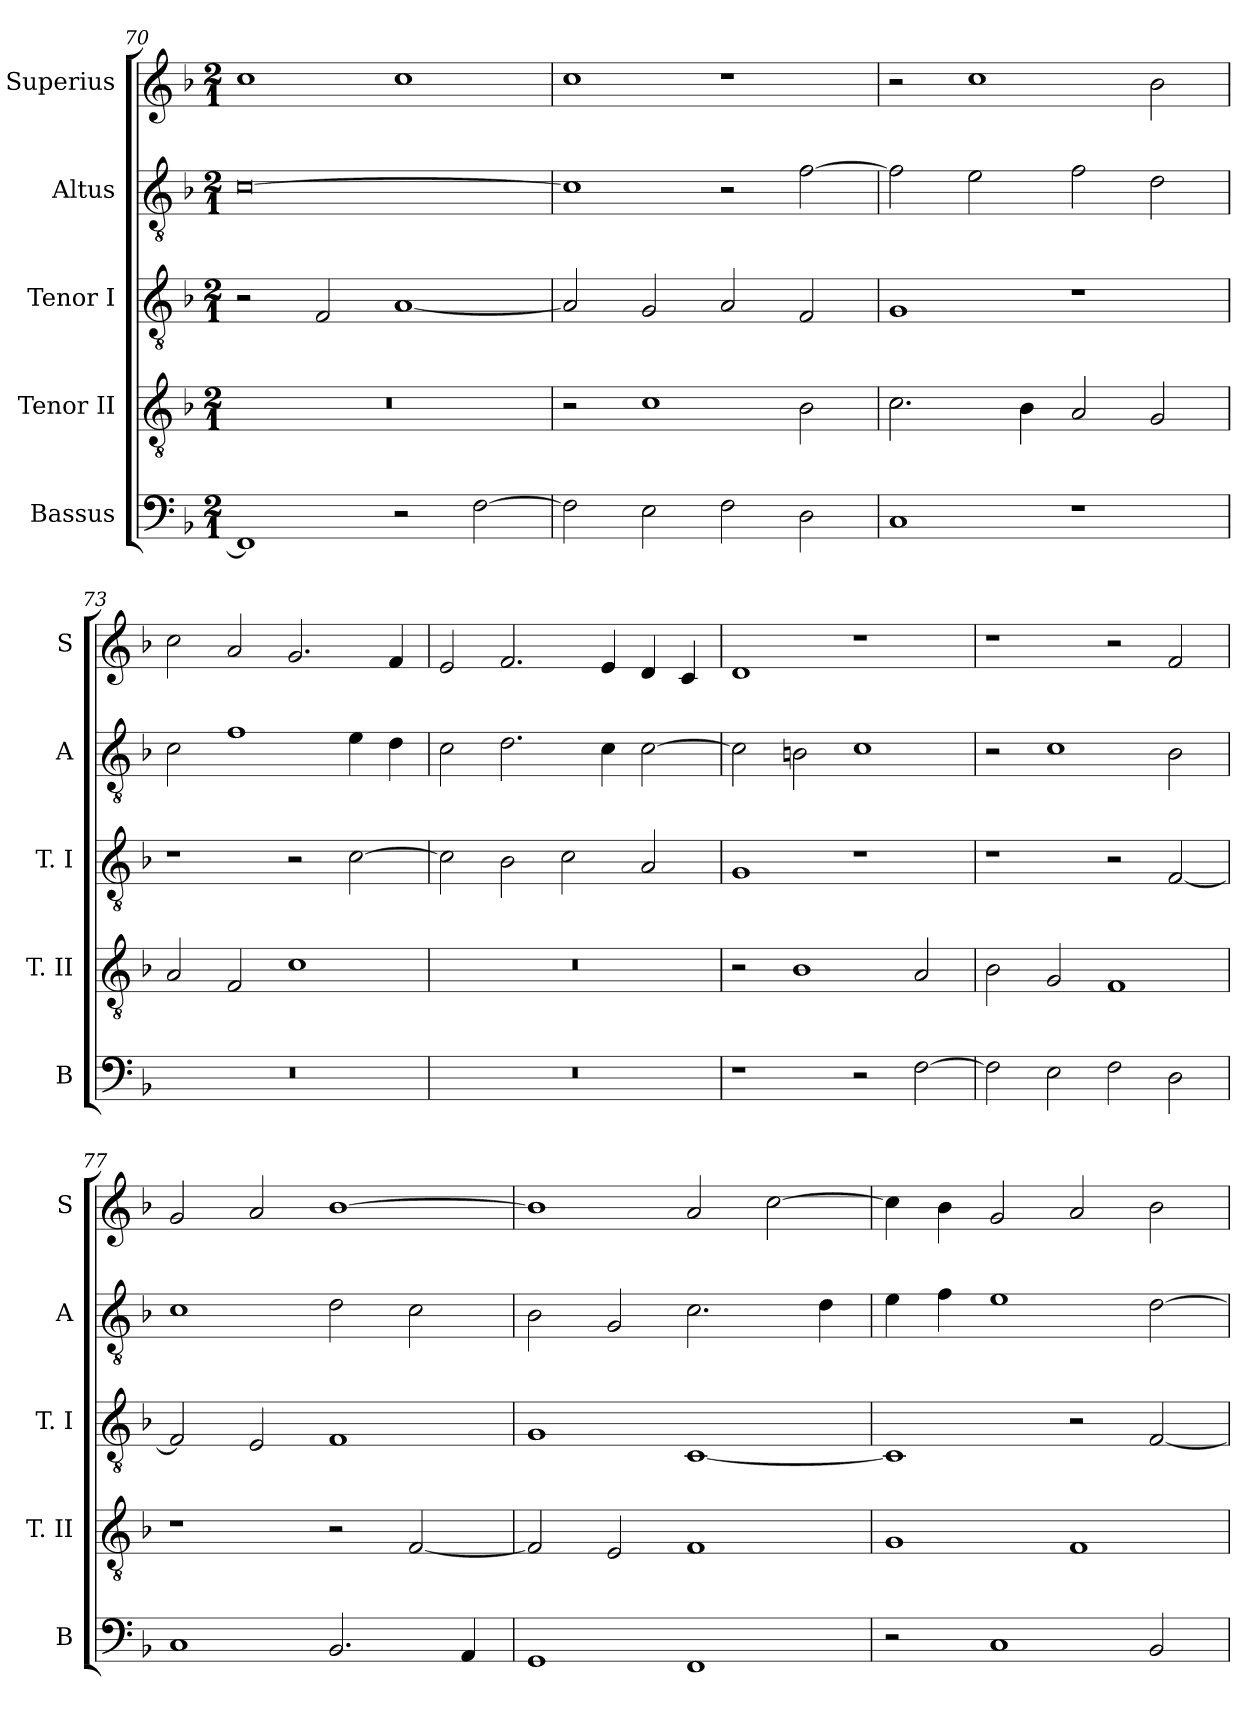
**kern	**kern	**kern	**kern	**kern
*part5	*part4	*part3	*part2	*part1
*staff5	*staff4	*staff3	*staff2	*staff1
*I"Bassus	*I"Tenor II	*I"Tenor I	*I"Altus	*I"Superius
*I'B	*I'T. II	*I'T. I	*I'A	*I'S
*clefF4	*clefGv2	*clefGv2	*clefGv2	*clefG2
*k[b-]	*k[b-]	*k[b-]	*k[b-]	*k[b-]
*F:	*F:	*F:	*F:	*F:
*M2/1	*M2/1	*M2/1	*M2/1	*M2/1
=70	=70	=70	=70	=70
1FF]	0r	2r	[0c	1cc
.	.	2F	.	.
2r	.	[1A	.	1cc
[2F	.	.	.	.
=71	=71	=71	=71	=71
2F]	2r	2A]	1c]	1cc
2E	1c	2G	.	.
2F	.	2A	2r	1r
2D	2B-	2F	[2f	.
=72	=72	=72	=72	=72
1C	2.c	1G	2f]	2r
.	.	.	2e	1cc
.	4B-	.	.	.
1r	2A	1r	2f	.
.	2G	.	2d	2b-
=73	=73	=73	=73	=73
0r	2A	1r	2c	2cc
.	2F	.	1f	2a
.	1c	2r	.	2.g
.	.	[2c	4e	.
.	.	.	4d	4f
=74	=74	=74	=74	=74
0r	0r	2c]	2c	2e
.	.	2B-	2.d	2.f
.	.	2c	.	.
.	.	.	4c	4e
.	.	2A	[2c	4d
.	.	.	.	4c
=75	=75	=75	=75	=75
1r	2r	1G	2c]	1d
.	1B-	.	2Bn	.
2r	.	1r	1c	1r
[2F	2A	.	.	.
=76	=76	=76	=76	=76
2F]	2B-	1r	2r	1r
2E	2G	.	1c	.
2F	1F	2r	.	2r
2D	.	[2F	2B-	2f
=77	=77	=77	=77	=77
1C	1r	2F]	1c	2g
.	.	2E	.	2a
2.BB-	2r	1F	2d	[1b-
.	[2F	.	2c	.
4AA	.	.	.	.
=78	=78	=78	=78	=78
1GG	2F]	1G	2B-	1b-]
.	2E	.	2G	.
1FF	1F	[1C	2.c	2a
.	.	.	.	[2cc
.	.	.	4d	.
=79	=79	=79	=79	=79
2r	1G	1C]	4e	4cc]
.	.	.	4f	4b-
1C	.	.	1e	2g
.	1F	2r	.	2a
2BB-	.	[2F	[2d	2b-
=	=	=	=	=
*-	*-	*-	*-	*-
